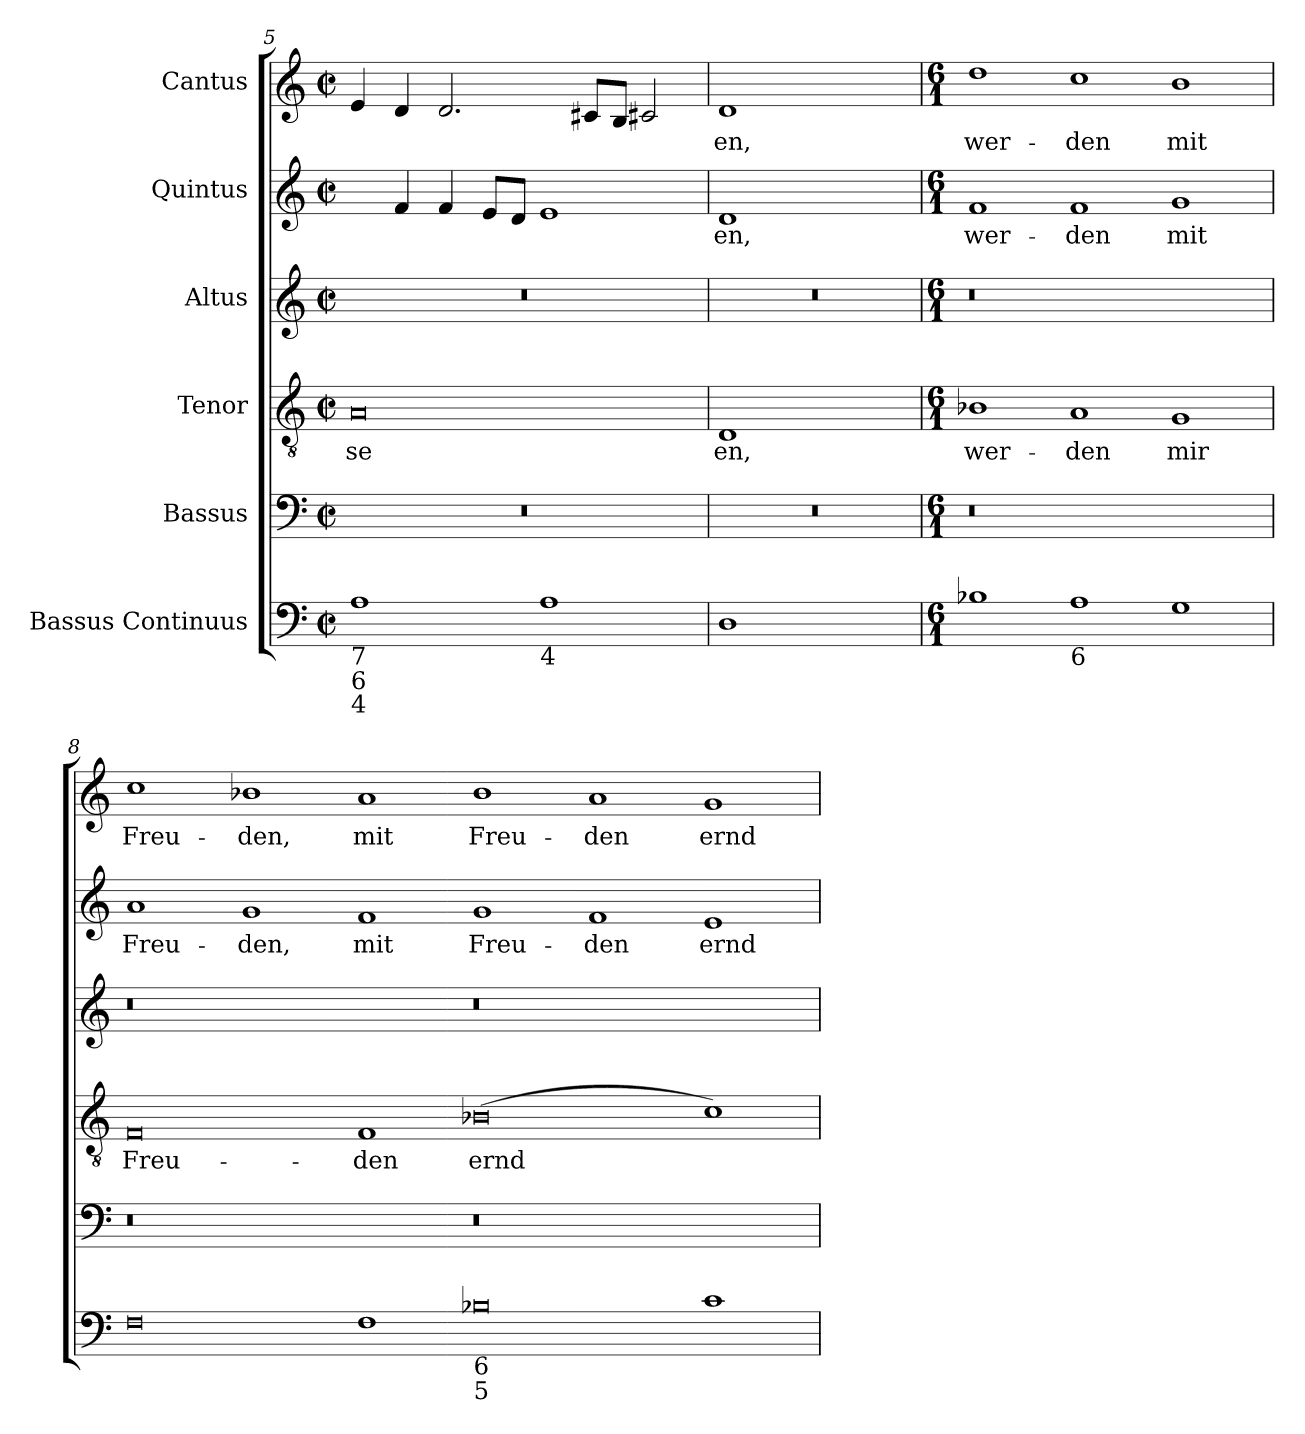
**kern	**kern	**kern	**text	**kern	**kern	**text	**kern	**text
*part6	*part5	*part4	*part4	*part3	*part2	*part2	*part1	*part1
*staff6	*staff5	*staff4	*staff4	*staff3	*staff2	*staff2	*staff1	*staff1
*I"Bassus Continuus	*I"Bassus	*I"Tenor	*	*I"Altus	*I"Quintus	*	*I"Cantus	*
!!LO:LB:g=z
*clefF4	*clefF4	*clefGv2	*	*clefG2	*clefG2	*	*clefG2	*
*k[]	*k[]	*k[]	*	*k[]	*k[]	*	*k[]	*
*C:	*C:	*C:	*	*C:	*C:	*	*C:	*
*M4/2	*M4/2	*M4/2	*	*M4/2	*M4/2	*	*M4/2	*
*met(c|)	*met(c|)	*met(c|)	*	*met(c|)	*met(c|)	*	*met(c|)	*
=5	=5	=5	=5	=5	=5	=5	=5	=5
!LO:TX:b:t=7	!	!	!	!	!	!	!	!
!LO:TX:b:t=6\n4	!	!	!	!	!	!	!	!
!	!	!	!LO:LY:b	!	!	!	!	!
1A	0r	0A	se	0r	4gyy]	.	4e	.
.	.	.	.	.	4f	.	4d	.
.	.	.	.	.	4f	.	2.d	.
.	.	.	.	.	8eL	.	.	.
.	.	.	.	.	8dJ	.	.	.
!LO:TX:b:t=4	!	!	!	!	!	!	!	!
1A	.	.	.	.	1e	.	.	.
.	.	.	.	.	.	.	8c#XL	.
.	.	.	.	.	.	.	8BJ	.
.	.	.	.	.	.	.	2c#X	.
=6	=6	=6	=6	=6	=6	=6	=6	=6
!	!	!	!LO:LY:b	!	!	!LO:LY:b	!	!LO:LY:b
1D	0r	1D	en,	0r	1d	en,	1d	en,
1ryy	.	1ryy	.	.	1ryy	.	1ryy	.
=7	=7	=7	=7	=7	=7	=7	=7	=7
*M6/1	*M6/1	*M6/1	*	*M6/1	*M6/1	*	*M6/1	*
!	!	!	!LO:LY:b	!	!	!LO:LY:b	!	!LO:LY:b
1B-X	0.r	1B-X	wer-	0.r	1f	wer-	1dd	wer-
!LO:TX:b:t=6	!	!	!	!	!	!	!	!
!	!	!	!LO:LY:b	!	!	!LO:LY:b	!	!LO:LY:b
1A	.	1A	-den	.	1f	-den	1cc	-den
!	!	!	!LO:LY:b	!	!	!LO:LY:b	!	!LO:LY:b
1G	.	1G	mir	.	1g	mit	1b	mit
=8	=8	=8	=8	=8	=8	=8	=8	=8
!	!	!	!LO:LY:b	!	!	!LO:LY:b	!	!LO:LY:b
0F	0.r	0F	Freu-	0.r	1a	Freu-	1cc	Freu-
!	!	!	!	!	!	!LO:LY:b	!	!LO:LY:b
.	.	.	.	.	1g	-den,	1b-X	-den,
!	!	!	!LO:LY:b	!	!	!LO:LY:b	!	!LO:LY:b
1F	.	1F	-den	.	1f	mit	1a	mit
!LO:TX:b:t=6	!	!	!	!	!	!	!	!
!LO:TX:b:t=5	!	!	!	!	!	!	!	!
!	!	!	!LO:LY:b	!	!	!LO:LY:b	!	!LO:LY:b
0B-X	0.r	(>0B-X	ernd	0.r	1g	Freu-	1b-	Freu-
!	!	!	!	!	!	!LO:LY:b	!	!LO:LY:b
.	.	.	.	.	1f	-den	1a	-den
!	!	!	!	!	!	!LO:LY:b	!	!LO:LY:b
1c	.	1c)	.	.	1e	ernd-	1g	ernd-
=	=	=	=	=	=	=	=	=
*-	*-	*-	*-	*-	*-	*-	*-	*-
